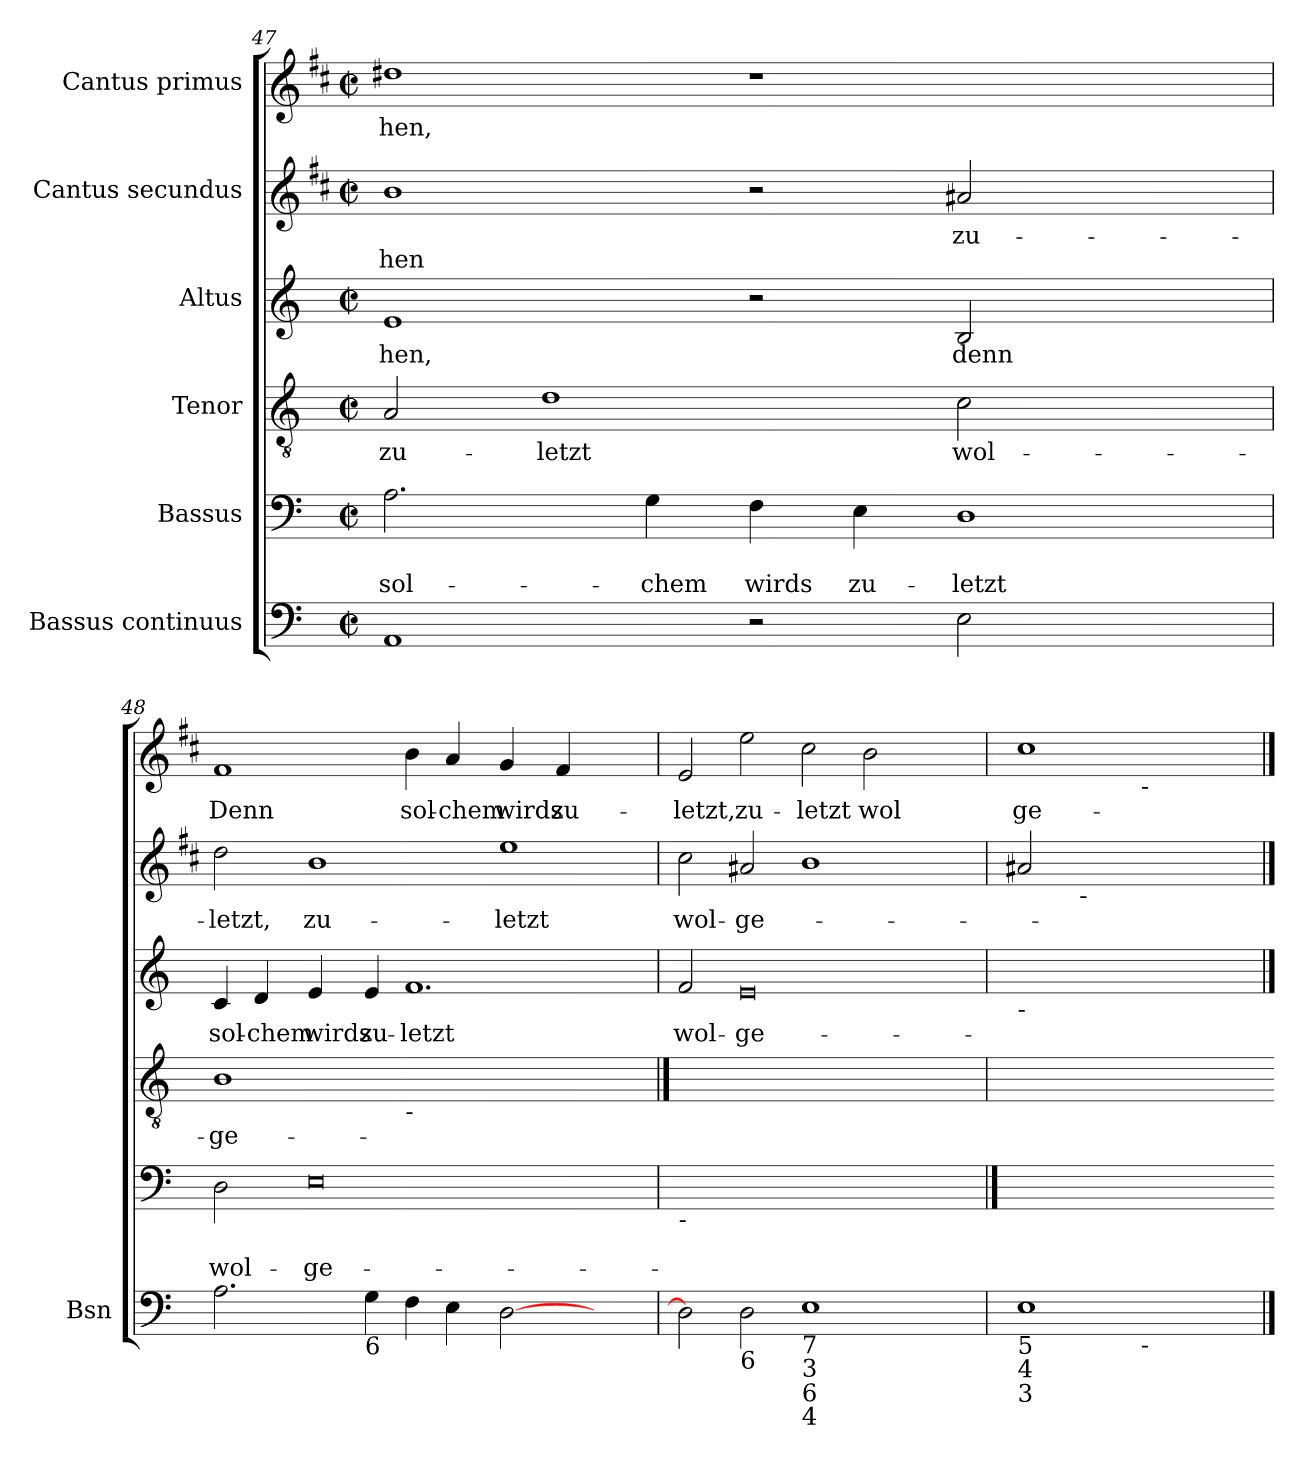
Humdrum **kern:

**kern	**kern	**text	**text	**kern	**text	**kern	**text	**kern	**text	**text	**kern	**text
*part6	*part5	*part5	*part5	*part4	*part4	*part3	*part3	*part2	*part2	*part2	*part1	*part1
*staff6	*staff5	*staff5	*staff5	*staff4	*staff4	*staff3	*staff3	*staff2	*staff2	*staff2	*staff1	*staff1
*I"Bassus continuus	*I"Bassus	*	*	*I"Tenor	*	*I"Altus	*	*I"Cantus secundus	*	*	*I"Cantus  primus	*
*I'Bsn	*	*	*	*	*	*	*	*	*	*	*	*
!!LO:LB:g=z
*clefF4	*clefF4	*	*	*clefGv2	*	*clefG2	*	*clefG2	*	*	*clefG2	*
*	*	*	*	*	*	*	*	*ITrd1c2	*	*	*ITrd1c2	*
*k[]	*k[]	*	*	*k[]	*	*k[]	*	*k[]	*	*	*k[]	*
*C:	*C:	*	*	*C:	*	*C:	*	*C:	*	*	*C:	*
*M4/2	*M4/2	*	*	*M4/2	*	*M4/2	*	*M4/2	*	*	*M4/2	*
*met(c|)	*met(c|)	*	*	*met(c|)	*	*met(c|)	*	*met(c|)	*	*	*met(c|)	*
=47	=47	=47	=47	=47	=47	=47	=47	=47	=47	=47	=47	=47
!	!	!	!LO:LY:b	!	!LO:LY:b	!	!LO:LY:b	!	!	!LO:LY:b	!	!LO:LY:b
1AA	2.A	.	sol-	2A	zu-	1e	-hen,	1a	.	-hen	1cc#X	-hen,
!	!	!	!	!	!LO:LY:b	!	!	!	!	!	!	!
.	.	.	.	1d	-letzt	.	.	.	.	.	.	.
!	!	!	!LO:LY:b	!	!	!	!	!	!	!	!	!
.	4G	.	-chem	.	.	.	.	.	.	.	.	.
!	!	!	!LO:LY:b	!	!	!	!	!	!	!	!	!
2r	4F	.	wirds	.	.	2r	.	2r	.	.	1r	.
!	!	!	!LO:LY:b	!	!	!	!	!	!	!	!	!
.	4E	.	zu-	.	.	.	.	.	.	.	.	.
!	!	!	!LO:LY:b	!	!LO:LY:b	!	!LO:LY:b	!	!LO:LY:b	!	!	!
2E	1D	.	-letzt	2c	wol-	2B	denn	2g#X	zu-	.	.	.
2ryy	.	.	.	2ryy	.	2ryy	.	2ryy	.	.	2ryy	.
=48	=48	=48	=48	=48	=48	=48	=48	=48	=48	=48	=48	=48
!	!	!	!LO:LY:b	!	!LO:LY:b	!	!LO:LY:b	!	!LO:LY:b	!	!	!LO:LY:b
2.A	2D	.	wol-	1B	-ge-	4c	sol-	2cc	-letzt,	.	1e	Denn
!	!	!	!	!	!	!	!LO:LY:b	!	!	!	!	!
.	.	.	.	.	.	4d	-chem	.	.	.	.	.
!	!	!	!LO:LY:b	!	!	!	!LO:LY:b	!	!LO:LY:b	!	!	!
.	0E	.	-ge-	.	.	4e	wirds	1a	zu-	.	.	.
!LO:TX:b:t=6	!	!	!	!	!	!	!	!	!	!	!	!
!	!	!	!	!	!	!	!LO:LY:b	!	!	!	!	!
4G	.	.	.	.	.	4e	zu-	.	.	.	.	.
!	!	!	!	!LO:TX:b:t=-	!	!	!	!	!	!	!	!
!	!	!	!	!	!LO:LY:b	!	!LO:LY:b	!	!	!	!	!LO:LY:b
4F	.	.	.	1Ayy	-hen.	1.f	-letzt	.	.	.	4a	sol-
!	!	!	!	!	!	!	!	!	!	!	!	!LO:LY:b
4E	.	.	.	.	.	.	.	.	.	.	4g	-chem
!	!	!	!	!	!	!	!	!	!LO:LY:b	!	!	!LO:LY:b
[2D	.	.	.	.	.	.	.	1dd	-letzt	.	4f	wirds
!	!	!	!	!	!	!	!	!	!	!	!	!LO:LY:b
.	.	.	.	.	.	.	.	.	.	.	4e	zu-
2ryy	.	.	.	2ryy	.	.	.	.	.	.	2ryy	.
=49	=49	=49	=49	==49	=49	=49	=49	=49	=49	=49	=49	=49
!	!LO:TX:b:t=-	!	!	!	!	!	!	!	!	!	!	!
!	!	!LO:LY:b	!	!	!	!	!LO:LY:b	!	!LO:LY:b	!	!	!LO:LY:b
2D]	1AAyy	-hen.	.	0ryy	.	2f	wol-	2b	wol-	.	2d	-letzt,
!LO:TX:b:t=6	!	!	!	!	!	!	!	!	!	!	!	!
!	!	!	!	!	!	!	!LO:LY:b	!	!LO:LY:b	!	!	!LO:LY:b
2D	.	.	.	.	.	0e	-ge-	2g#X	-ge-	.	2dd	zu-
!LO:TX:b:t=7\n3	!	!	!	!	!	!	!	!	!	!	!	!
!LO:TX:b:t=6\n4	!	!	!	!	!	!	!	!	!	!	!	!
!	!	!	!	!	!	!	!	!	!	!	!	!LO:LY:b
1E	1.ryy	.	.	.	.	.	.	1a	.	.	2b	-letzt
!	!	!	!	!	!	!	!	!	!	!	!	!LO:LY:b
.	.	.	.	.	.	.	.	.	.	.	2a	wol
2ryy	.	.	.	2ryy	.	.	.	2ryy	.	.	2ryy	.
=50	==50	=50	=50	=50	=50	=50	=50	=50	=50	=50	=50	=50
!	!	!	!	!	!	!LO:TX:b:t=-	!	!	!	!	!	!
!LO:TX:b:t=5\n4	!	!	!	!	!	!	!	!	!	!	!	!
!LO:TX:b:t=3	!	!	!	!	!	!	!	!	!	!	!	!
!	!	!	!	!	!	!	!LO:LY:b	!	!	!	!	!LO:LY:b
1E	0ryy	.	.	0ryy	.	1eyy	-hen.	2g#X	.	.	1b	ge-
!	!	!	!	!	!	!	!	!LO:TX:b:t=-	!	!	!	!
!	!	!	!	!	!	!	!	!	!LO:LY:b	!	!	!
.	.	.	.	.	.	.	.	1ayy	-hen.	.	.	.
!	!	!	!	!	!	!	!	!	!	!	!LO:TX:b:t=-	!
!LO:TX:b:t=-	!	!	!	!	!	!	!	!	!	!	!	!
!	!	!	!	!	!	!	!	!	!	!	!	!LO:LY:b
1AAyy	.	.	.	.	.	1ryy	.	.	.	.	1cc#Xyy	-hen.
.	.	.	.	.	.	.	.	2ryy	.	.	.	.
==	=	==	==	=	==	==	==	==	==	==	==	==
*-	*-	*-	*-	*-	*-	*-	*-	*-	*-	*-	*-	*-
